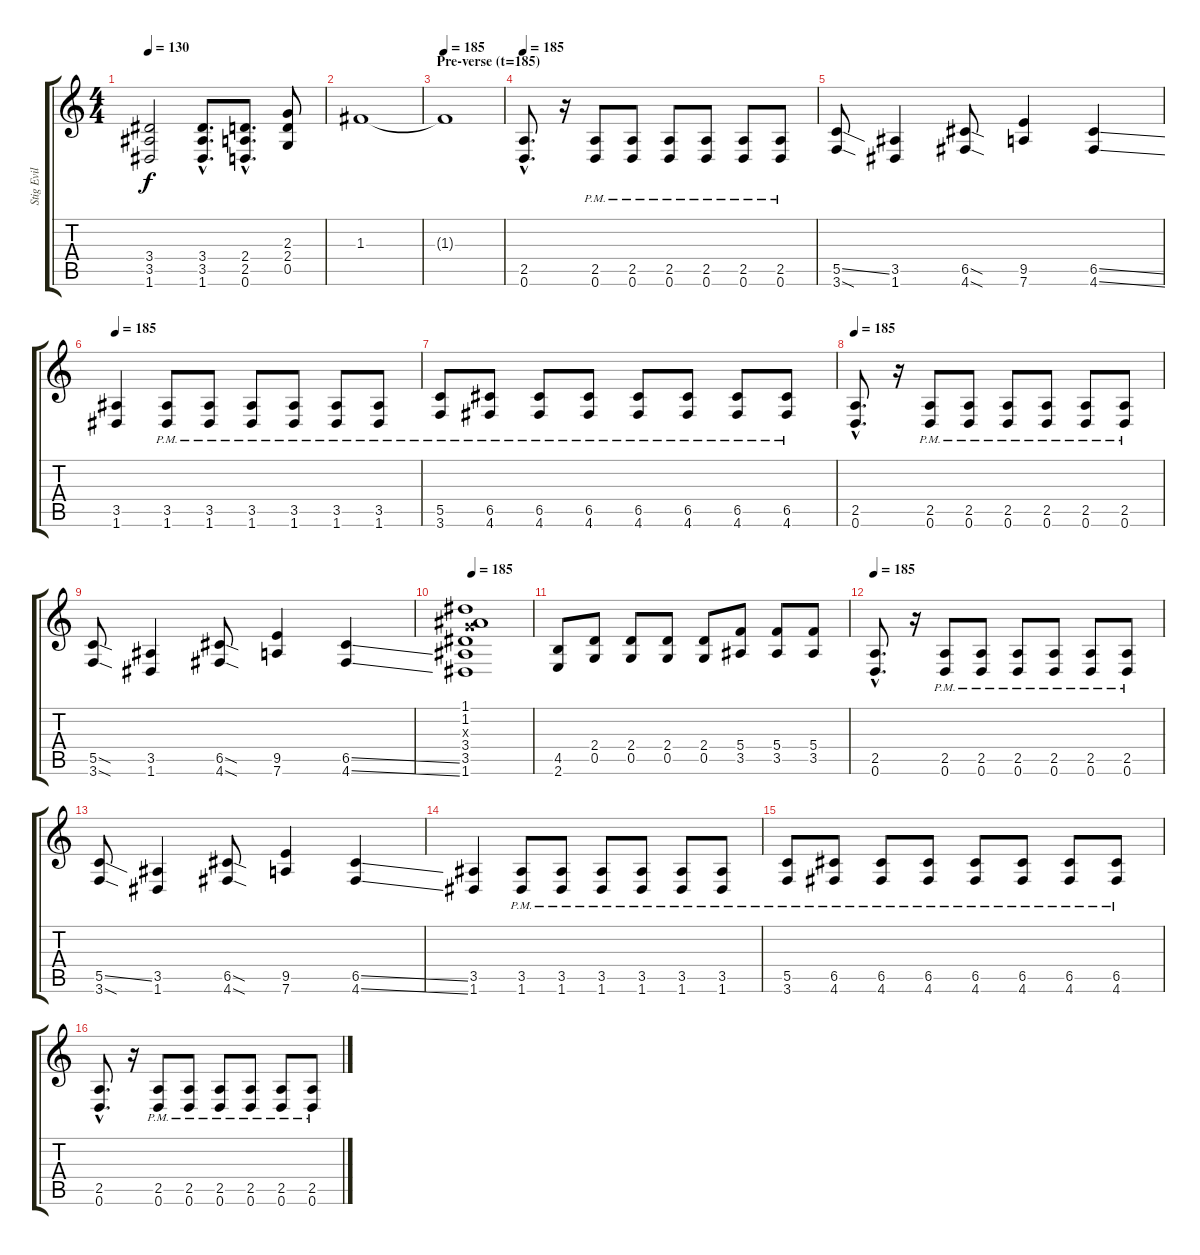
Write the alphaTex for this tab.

\track ("Stig Evil - Guitar" "Stig Evil ") {instrument overdrivenguitar}
\staff {score tabs}
\tuning (D4 A3 F3 C3 G2 D2) {hide}
\ts (4 4)
\tempo 130
\clef g2
\ks c
(3.4 3.5 1.6).2{dy f} (3.4{hac} 3.5{hac} 1.6{hac}).8{d} (2.4{hac} 2.5{hac} 0.6{hac}).8{d} (2.3 2.4 0.5).8 |
1.3.1 |
\section ("" "Pre-verse (t=185)")
\tempo 185
1.3{t}.1 |
\tempo 185
(2.5{hac} 0.6{hac}).8{d volume 10 balance 12 instrument overdrivenguitar} r.16 (2.5{pm} 0.6{pm}).8 (2.5{pm} 0.6{pm}).8 (2.5{pm} 0.6{pm}).8 (2.5{pm} 0.6{pm}).8 (2.5{pm} 0.6{pm}).8 (2.5{pm} 0.6{pm}).8 |
(5.5{ss} 3.6{sod}).8 (3.5 1.6).4 (6.5{sod} 4.6{sod}).8 (9.5 7.6).4 (6.5{ss} 4.6{ss}).4 |
\tempo 185
(3.5 1.6).4 (3.5{pm} 1.6{pm}).8 (3.5{pm} 1.6{pm}).8 (3.5{pm} 1.6{pm}).8 (3.5{pm} 1.6{pm}).8 (3.5{pm} 1.6{pm}).8 (3.5{pm} 1.6{pm}).8 |
(5.5{pm} 3.6{pm}).8 (6.5{pm} 4.6{pm}).8 (6.5{pm} 4.6{pm}).8 (6.5{pm} 4.6{pm}).8 (6.5{pm} 4.6{pm}).8 (6.5{pm} 4.6{pm}).8 (6.5{pm} 4.6{pm}).8 (6.5{pm} 4.6{pm}).8 |
\tempo 185
(2.5{hac} 0.6{hac}).8{d} r.16 (2.5{pm} 0.6{pm}).8 (2.5{pm} 0.6{pm}).8 (2.5{pm} 0.6{pm}).8 (2.5{pm} 0.6{pm}).8 (2.5{pm} 0.6{pm}).8 (2.5{pm} 0.6{pm}).8 |
(5.5{sod} 3.6{sod}).8 (3.5 1.6).4 (6.5{sod} 4.6{sod}).8 (9.5 7.6).4 (6.5{ss} 4.6{ss}).4 |
\tempo 185
(1.1 1.2 2.3{x} 3.4 3.5 1.6).1 |
(4.5 2.6).8 (2.4 0.5).8 (2.4 0.5).8 (2.4 0.5).8 (2.4 0.5).8 (5.4 3.5).8 (5.4 3.5).8 (5.4 3.5).8 |
\section ("" "")
\tempo 185
(2.5{hac} 0.6{hac}).8{d} r.16 (2.5{pm} 0.6{pm}).8 (2.5{pm} 0.6{pm}).8 (2.5{pm} 0.6{pm}).8 (2.5{pm} 0.6{pm}).8 (2.5{pm} 0.6{pm}).8 (2.5{pm} 0.6{pm}).8 |
(5.5{ss} 3.6{sod}).8 (3.5 1.6).4 (6.5{sod} 4.6{sod}).8 (9.5 7.6).4 (6.5{ss} 4.6{ss}).4 |
(3.5 1.6).4 (3.5{pm} 1.6{pm}).8 (3.5{pm} 1.6{pm}).8 (3.5{pm} 1.6{pm}).8 (3.5{pm} 1.6{pm}).8 (3.5{pm} 1.6{pm}).8 (3.5{pm} 1.6{pm}).8 |
(5.5{pm} 3.6{pm}).8 (6.5{pm} 4.6{pm}).8 (6.5{pm} 4.6{pm}).8 (6.5{pm} 4.6{pm}).8 (6.5{pm} 4.6{pm}).8 (6.5{pm} 4.6{pm}).8 (6.5{pm} 4.6{pm}).8 (6.5{pm} 4.6{pm}).8 |
(2.5{hac} 0.6{hac}).8{d} r.16 (2.5{pm} 0.6{pm}).8 (2.5{pm} 0.6{pm}).8 (2.5{pm} 0.6{pm}).8 (2.5{pm} 0.6{pm}).8 (2.5{pm} 0.6{pm}).8 (2.5{pm} 0.6{pm}).8
